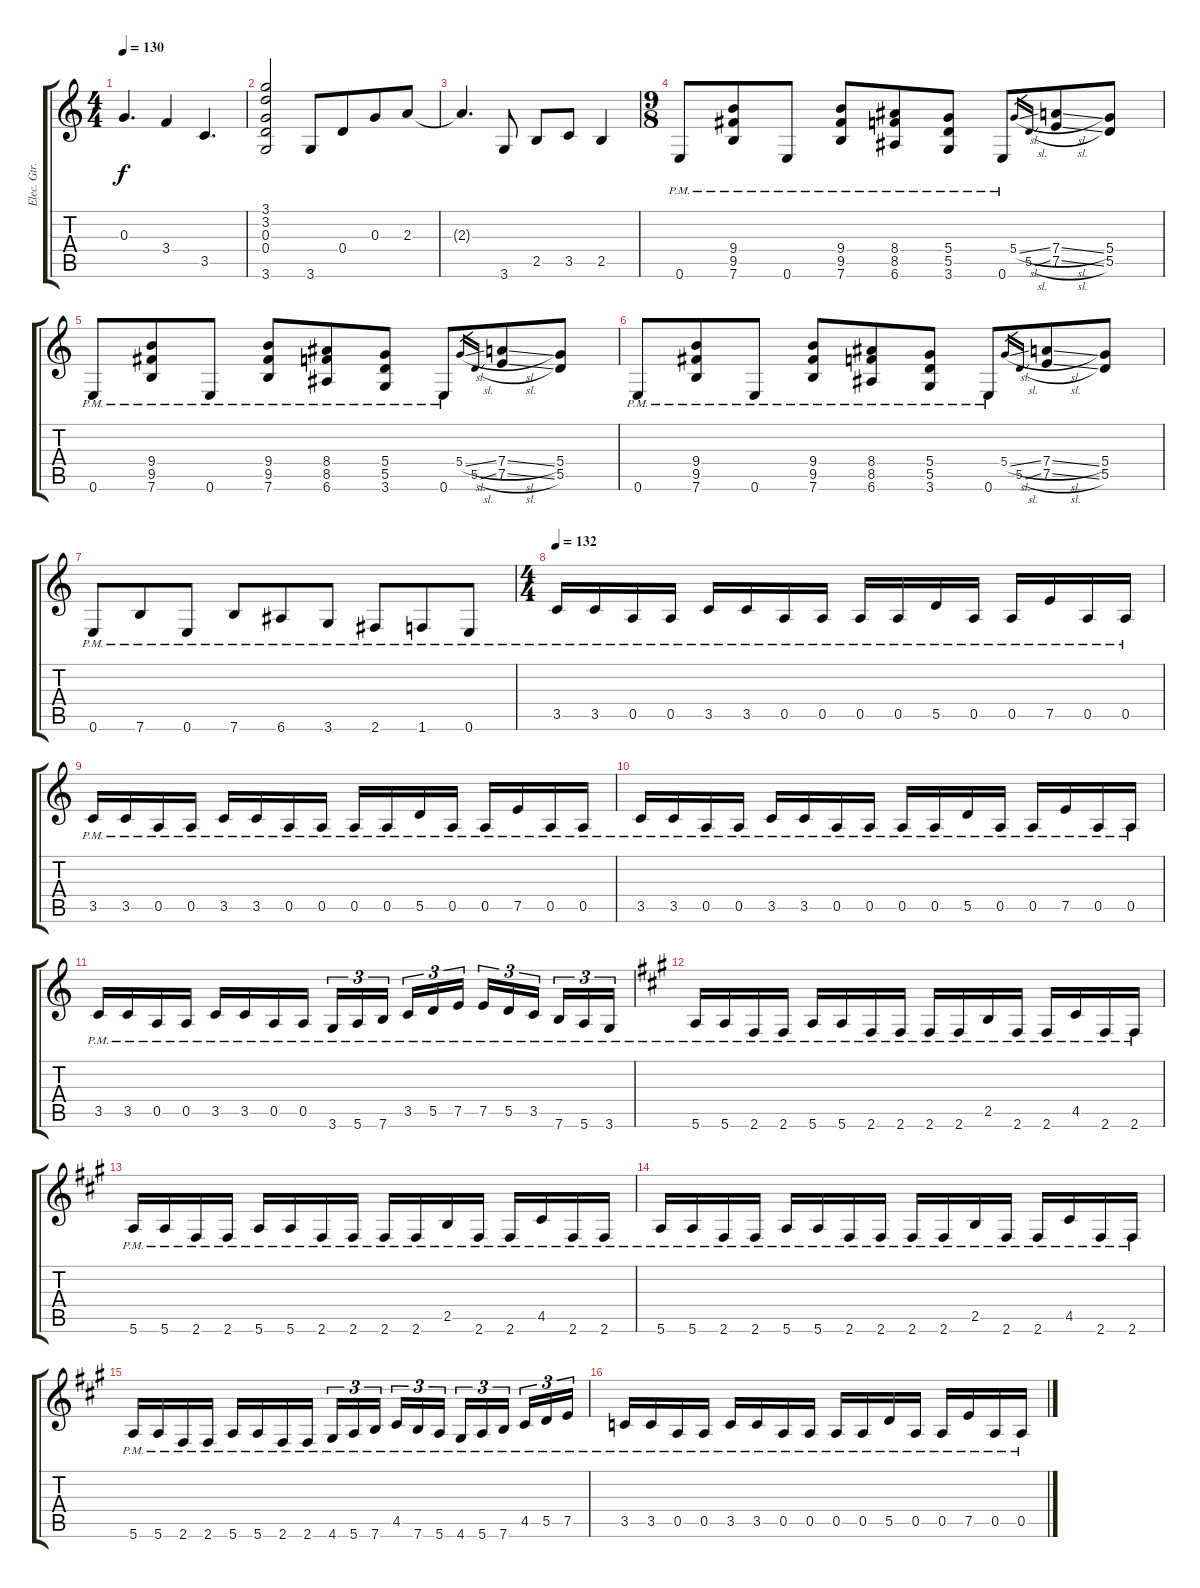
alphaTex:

\track ("Elec. Gtr. 1" "Elec. Gtr.") {instrument distortionguitar}
\staff {score tabs}
\tuning (E4 B3 G3 D3 A2 E2) {hide}
\ts (4 4)
\tempo 130
\clef g2
\ks c
0.3{t}.4{d dy f} 3.4.4 3.5.4{d} |
(3.1 3.2 0.3 0.4 3.6).2 3.6.8 0.4.8{beam merge} 0.3.8 2.3.8 |
2.3{t}.4{d} 3.6.8 2.5.8 3.5.8 2.5.4 |
\ts (9 8)
0.6{pm}.8 (9.4{pm} 9.5{pm} 7.6{pm}).8 0.6{pm}.8 (9.4{pm} 9.5{pm} 7.6{pm}).8 (8.4{pm} 8.5{pm} 6.6{pm}).8 (5.4{pm} 5.5{pm} 3.6{pm}).8 0.6{pm}.8 5.4{sl}.16{gr} 5.5{sl}.16{gr} (7.4{sl} 7.5{sl}).8 (5.4 5.5).8 |
0.6{pm}.8 (9.4{pm} 9.5{pm} 7.6{pm}).8 0.6{pm}.8 (9.4{pm} 9.5{pm} 7.6{pm}).8 (8.4{pm} 8.5{pm} 6.6{pm}).8 (5.4{pm} 5.5{pm} 3.6{pm}).8 0.6{pm}.8 5.4{sl}.16{gr} 5.5{sl}.16{gr} (7.4{sl} 7.5{sl}).8 (5.4 5.5).8 |
0.6{pm}.8 (9.4{pm} 9.5{pm} 7.6{pm}).8 0.6{pm}.8 (9.4{pm} 9.5{pm} 7.6{pm}).8 (8.4{pm} 8.5{pm} 6.6{pm}).8 (5.4{pm} 5.5{pm} 3.6{pm}).8 0.6{pm}.8 5.4{sl}.16{gr} 5.5{sl}.16{gr} (7.4{sl} 7.5{sl}).8 (5.4 5.5).8 |
0.6{pm}.8 7.6{pm}.8 0.6{pm}.8 7.6{pm}.8 6.6{pm}.8 3.6{pm}.8 2.6{pm}.8 1.6{pm}.8 0.6{pm}.8 |
\ts (4 4)
\tempo 132
3.5{pm}.16{volume 16} 3.5{pm}.16 0.5{pm}.16 0.5{pm}.16 3.5{pm}.16 3.5{pm}.16 0.5{pm}.16 0.5{pm}.16 0.5{pm}.16 0.5{pm}.16 5.5{pm}.16 0.5{pm}.16 0.5{pm}.16 7.5{pm}.16 0.5{pm}.16 0.5{pm}.16 |
3.5{pm}.16 3.5{pm}.16 0.5{pm}.16 0.5{pm}.16 3.5{pm}.16 3.5{pm}.16 0.5{pm}.16 0.5{pm}.16 0.5{pm}.16 0.5{pm}.16 5.5{pm}.16 0.5{pm}.16 0.5{pm}.16 7.5{pm}.16 0.5{pm}.16 0.5{pm}.16 |
3.5{pm}.16 3.5{pm}.16 0.5{pm}.16 0.5{pm}.16 3.5{pm}.16 3.5{pm}.16 0.5{pm}.16 0.5{pm}.16 0.5{pm}.16 0.5{pm}.16 5.5{pm}.16 0.5{pm}.16 0.5{pm}.16 7.5{pm}.16 0.5{pm}.16 0.5{pm}.16 |
3.5{pm}.16 3.5{pm}.16 0.5{pm}.16 0.5{pm}.16 3.5{pm}.16 3.5{pm}.16 0.5{pm}.16 0.5{pm}.16 3.6{pm}.16{tu (3 2)} 5.6{pm}.16{tu (3 2)} 7.6{pm}.16{tu (3 2) beam splitsecondary} 3.5{pm}.16{tu (3 2)} 5.5{pm}.16{tu (3 2)} 7.5{pm}.16{tu (3 2)} 7.5{pm}.16{tu (3 2)} 5.5{pm}.16{tu (3 2)} 3.5{pm}.16{tu (3 2) beam splitsecondary} 7.6{pm}.16{tu (3 2)} 5.6{pm}.16{tu (3 2)} 3.6{pm}.16{tu (3 2)} |
\ks a
5.6{pm}.16 5.6{pm}.16 2.6{pm}.16 2.6{pm}.16 5.6{pm}.16 5.6{pm}.16 2.6{pm}.16 2.6{pm}.16 2.6{pm}.16 2.6{pm}.16 2.5{pm}.16 2.6{pm}.16 2.6{pm}.16 4.5{pm}.16 2.6{pm}.16 2.6{pm}.16 |
5.6{pm}.16 5.6{pm}.16 2.6{pm}.16 2.6{pm}.16 5.6{pm}.16 5.6{pm}.16 2.6{pm}.16 2.6{pm}.16 2.6{pm}.16 2.6{pm}.16 2.5{pm}.16 2.6{pm}.16 2.6{pm}.16 4.5{pm}.16 2.6{pm}.16 2.6{pm}.16 |
5.6{pm}.16 5.6{pm}.16 2.6{pm}.16 2.6{pm}.16 5.6{pm}.16 5.6{pm}.16 2.6{pm}.16 2.6{pm}.16 2.6{pm}.16 2.6{pm}.16 2.5{pm}.16 2.6{pm}.16 2.6{pm}.16 4.5{pm}.16 2.6{pm}.16 2.6{pm}.16 |
5.6{pm}.16 5.6{pm}.16 2.6{pm}.16 2.6{pm}.16 5.6{pm}.16 5.6{pm}.16 2.6{pm}.16 2.6{pm}.16 4.6{pm}.16{tu (3 2)} 5.6{pm}.16{tu (3 2)} 7.6{pm}.16{tu (3 2) beam splitsecondary} 4.5{pm}.16{tu (3 2)} 7.6{pm}.16{tu (3 2)} 5.6{pm}.16{tu (3 2)} 4.6{pm}.16{tu (3 2)} 5.6{pm}.16{tu (3 2)} 7.6{pm}.16{tu (3 2) beam splitsecondary} 4.5{pm}.16{tu (3 2)} 5.5{pm}.16{tu (3 2)} 7.5{pm}.16{tu (3 2)} |
3.5{pm}.16 3.5{pm}.16 0.5{pm}.16 0.5{pm}.16 3.5{pm}.16 3.5{pm}.16 0.5{pm}.16 0.5{pm}.16 0.5{pm}.16 0.5{pm}.16 5.5{pm}.16 0.5{pm}.16 0.5{pm}.16 7.5{pm}.16 0.5{pm}.16 0.5{pm}.16
